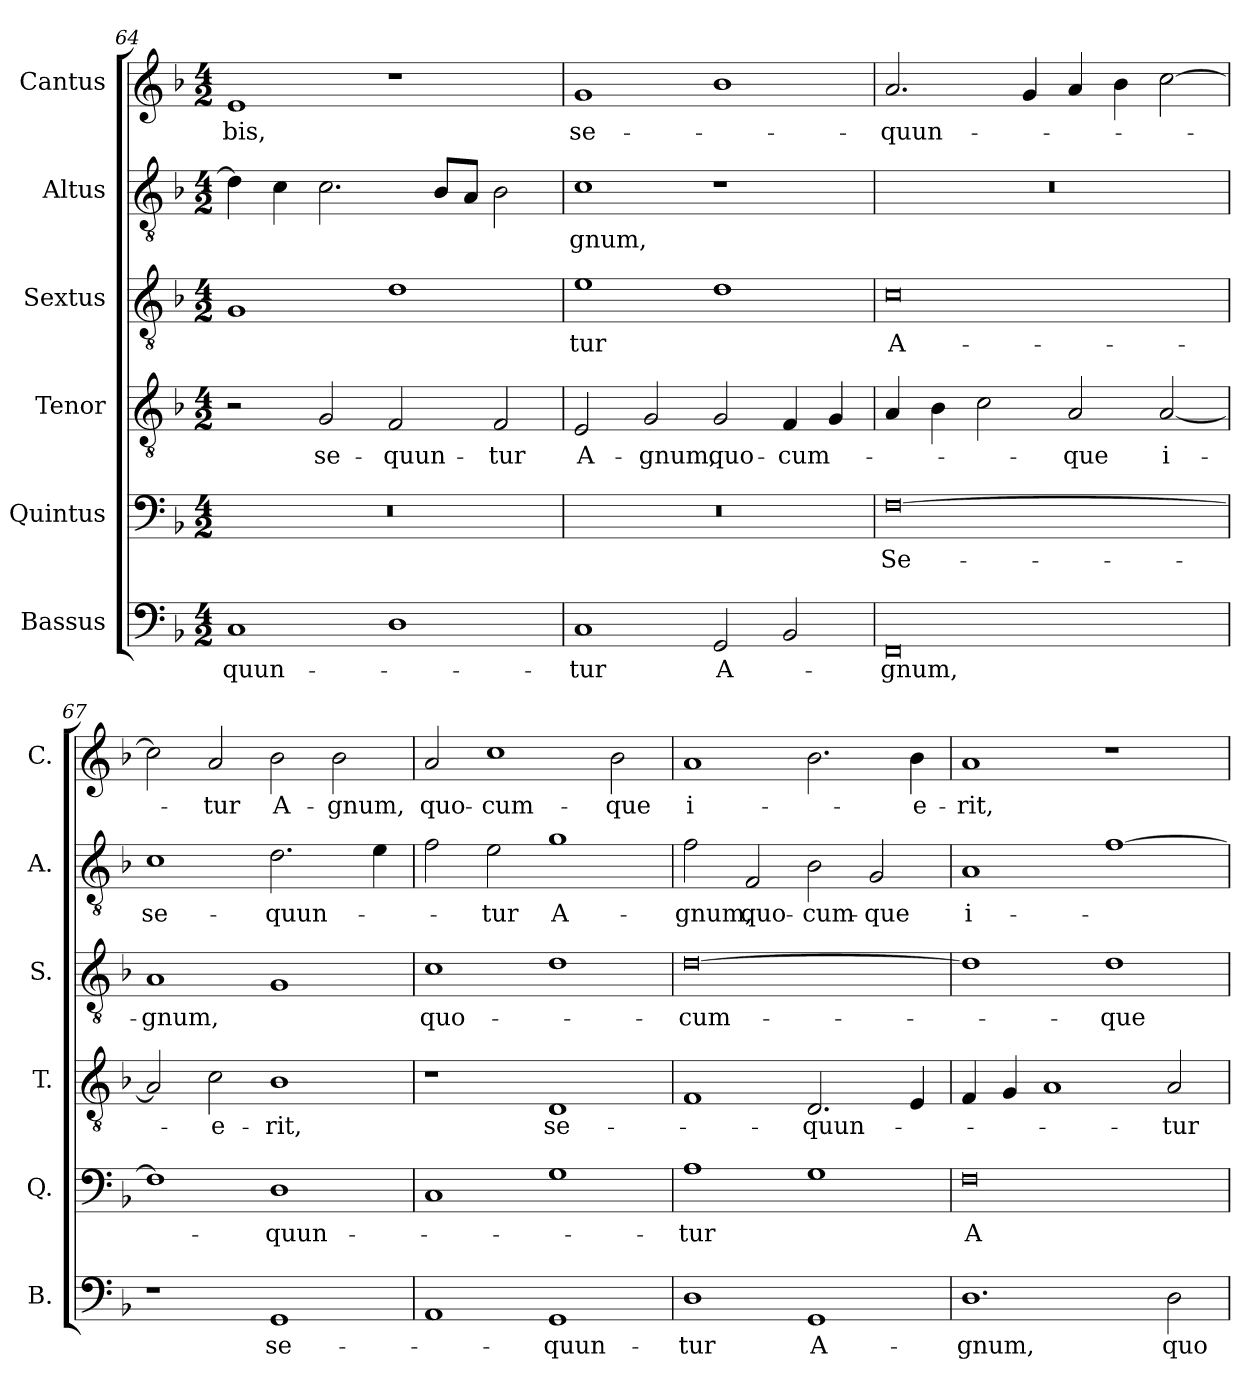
**kern	**text	**kern	**text	**kern	**text	**kern	**text	**kern	**text	**kern	**text
*part6	*part6	*part5	*part5	*part4	*part4	*part3	*part3	*part2	*part2	*part1	*part1
*staff6	*staff6	*staff5	*staff5	*staff4	*staff4	*staff3	*staff3	*staff2	*staff2	*staff1	*staff1
*I"Bassus	*	*I"Quintus	*	*I"Tenor	*	*I"Sextus	*	*I"Altus	*	*I"Cantus	*
*I'B.	*	*I'Q.	*	*I'T.	*	*I'S.	*	*I'A.	*	*I'C.	*
!!LO:PB:g=z
*clefF4	*	*clefF4	*	*clefGv2	*	*clefGv2	*	*clefGv2	*	*clefG2	*
*k[b-]	*	*k[b-]	*	*k[b-]	*	*k[b-]	*	*k[b-]	*	*k[b-]	*
*M4/2	*	*M4/2	*	*M4/2	*	*M4/2	*	*M4/2	*	*M4/2	*
=64	=64	=64	=64	=64	=64	=64	=64	=64	=64	=64	=64
!	!LO:LY:b	!	!	!	!	!	!	!	!	!	!LO:LY:b
1C	-quun-	0r	.	2r	.	1G	.	4d\]	.	1e	-bis,
.	.	.	.	.	.	.	.	4c\	.	.	.
!	!	!	!	!	!LO:LY:b	!	!	!	!	!	!
.	.	.	.	2G/	se-	.	.	2.c\	.	.	.
!	!	!	!	!	!LO:LY:b	!	!	!	!	!	!
1D	.	.	.	2F/	-quun-	1d	.	.	.	1r	.
.	.	.	.	.	.	.	.	8B-/L	.	.	.
.	.	.	.	.	.	.	.	8A/J	.	.	.
!	!	!	!	!	!LO:LY:b	!	!	!	!	!	!
.	.	.	.	2F/	-tur	.	.	2B-\	.	.	.
=65	=65	=65	=65	=65	=65	=65	=65	=65	=65	=65	=65
!	!LO:LY:b	!	!	!	!LO:LY:b	!	!LO:LY:b	!	!LO:LY:b	!	!LO:LY:b
1C	-tur	0r	.	2E/	A-	1e	-tur	1c	-gnum,	1g	se-
!	!	!	!	!	!LO:LY:b	!	!	!	!	!	!
.	.	.	.	2G/	-gnum,	.	.	.	.	.	.
!	!LO:LY:b	!	!	!	!LO:LY:b	!	!	!	!	!	!
2GG/	A-	.	.	2G/	quo-	1d	.	1r	.	1b-	.
!	!	!	!	!	!LO:LY:b	!	!	!	!	!	!
2BB-/	.	.	.	4F/	-cum-	.	.	.	.	.	.
.	.	.	.	4G/	.	.	.	.	.	.	.
=66	=66	=66	=66	=66	=66	=66	=66	=66	=66	=66	=66
!	!LO:LY:b	!	!LO:LY:b	!	!	!	!LO:LY:b	!	!	!	!LO:LY:b
0FF	-gnum,	[0F	Se-	4A/	.	0c	A-	0r	.	2.a/	-quun-
.	.	.	.	4B-\	.	.	.	.	.	.	.
.	.	.	.	2c\	.	.	.	.	.	.	.
.	.	.	.	.	.	.	.	.	.	4g/	.
!	!	!	!	!	!LO:LY:b	!	!	!	!	!	!
.	.	.	.	2A/	-que	.	.	.	.	4a/	.
.	.	.	.	.	.	.	.	.	.	4b-\	.
!	!	!	!	!	!LO:LY:b	!	!	!	!	!	!
.	.	.	.	[2A/	i-	.	.	.	.	[2cc\	.
=67	=67	=67	=67	=67	=67	=67	=67	=67	=67	=67	=67
!	!	!	!	!	!	!	!LO:LY:b	!	!LO:LY:b	!	!
1r	.	1F]	.	2A/]	.	1A	-gnum,	1c	se-	2cc\]	.
!	!	!	!	!	!LO:LY:b	!	!	!	!	!	!LO:LY:b
.	.	.	.	2c\	-e-	.	.	.	.	2a/	-tur
!	!LO:LY:b	!	!LO:LY:b	!	!LO:LY:b	!	!	!	!LO:LY:b	!	!LO:LY:b
1GG	se-	1D	-quun-	1B-	-rit,	1G	.	2.d\	-quun-	2b-\	A-
!	!	!	!	!	!	!	!	!	!	!	!LO:LY:b
.	.	.	.	.	.	.	.	.	.	2b-\	-gnum,
.	.	.	.	.	.	.	.	4e\	.	.	.
=68	=68	=68	=68	=68	=68	=68	=68	=68	=68	=68	=68
!	!	!	!	!	!	!	!LO:LY:b	!	!	!	!LO:LY:b
1AA	.	1C	.	1r	.	1c	quo-	2f\	.	2a/	quo-
!	!	!	!	!	!	!	!	!	!LO:LY:b	!	!LO:LY:b
.	.	.	.	.	.	.	.	2e\	-tur	1cc	-cum-
!	!LO:LY:b	!	!	!	!LO:LY:b	!	!	!	!LO:LY:b	!	!
1GG	-quun-	1G	.	1D	se-	1d	.	1g	A-	.	.
!	!	!	!	!	!	!	!	!	!	!	!LO:LY:b
.	.	.	.	.	.	.	.	.	.	2b-\	-que
!!LO:LB:g=z
=69	=69	=69	=69	=69	=69	=69	=69	=69	=69	=69	=69
!	!LO:LY:b	!	!LO:LY:b	!	!	!	!LO:LY:b	!	!LO:LY:b	!	!LO:LY:b
1D	-tur	1A	-tur	1F	.	[0d	-cum-	2f\	gnum,	1a	i-
!	!	!	!	!	!	!	!	!	!LO:LY:b	!	!
.	.	.	.	.	.	.	.	2F/	quo-	.	.
!	!LO:LY:b	!	!	!	!LO:LY:b	!	!	!	!LO:LY:b	!	!
1GG	A-	1G	.	2.D/	-quun-	.	.	2B-\	-cum-	2.b-\	.
!	!	!	!	!	!	!	!	!	!LO:LY:b	!	!
.	.	.	.	.	.	.	.	2G/	-que	.	.
!	!	!	!	!	!	!	!	!	!	!	!LO:LY:b
.	.	.	.	4E/	.	.	.	.	.	4b-\	-e-
=70	=70	=70	=70	=70	=70	=70	=70	=70	=70	=70	=70
!	!LO:LY:b	!	!LO:LY:b	!	!	!	!	!	!LO:LY:b	!	!LO:LY:b
1.D	-gnum,	0F	A-	4F/	.	1d]	.	1A	i-	1a	-rit,
.	.	.	.	4G/	.	.	.	.	.	.	.
.	.	.	.	1A	.	.	.	.	.	.	.
!	!	!	!	!	!	!	!LO:LY:b	!	!	!	!
.	.	.	.	.	.	1d	-que	[1f	.	1r	.
!	!LO:LY:b	!	!	!	!LO:LY:b	!	!	!	!	!	!
2D\	quo-	.	.	2A/	-tur	.	.	.	.	.	.
=	=	=	=	=	=	=	=	=	=	=	=
*-	*-	*-	*-	*-	*-	*-	*-	*-	*-	*-	*-
